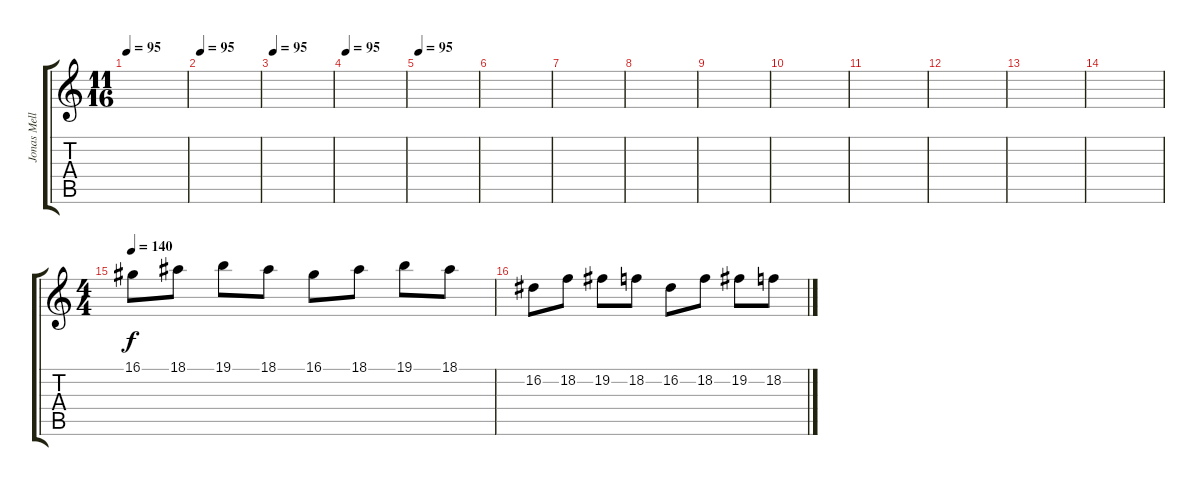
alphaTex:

\track ("Jonas Mellberg (keyboards)" "Jonas Mell") {instrument stringensemble1}
\staff {score tabs}
\tuning (E4 B3 G3 D3 A2 E2) {hide}
\ts (11 16)
\tempo 95
\clef g2
\ks c
|
\tempo 95
|
\tempo 95
|
\tempo 95
|
\tempo 95
|
|
|
|
|
|
|
|
|
|
\ts (4 4)
\tempo 140
16.1.8 18.1.8 19.1.8 18.1.8 16.1.8 18.1.8 19.1.8 18.1.8 |
16.2.8 18.2.8 19.2.8 18.2.8 16.2.8 18.2.8 19.2.8 18.2.8
